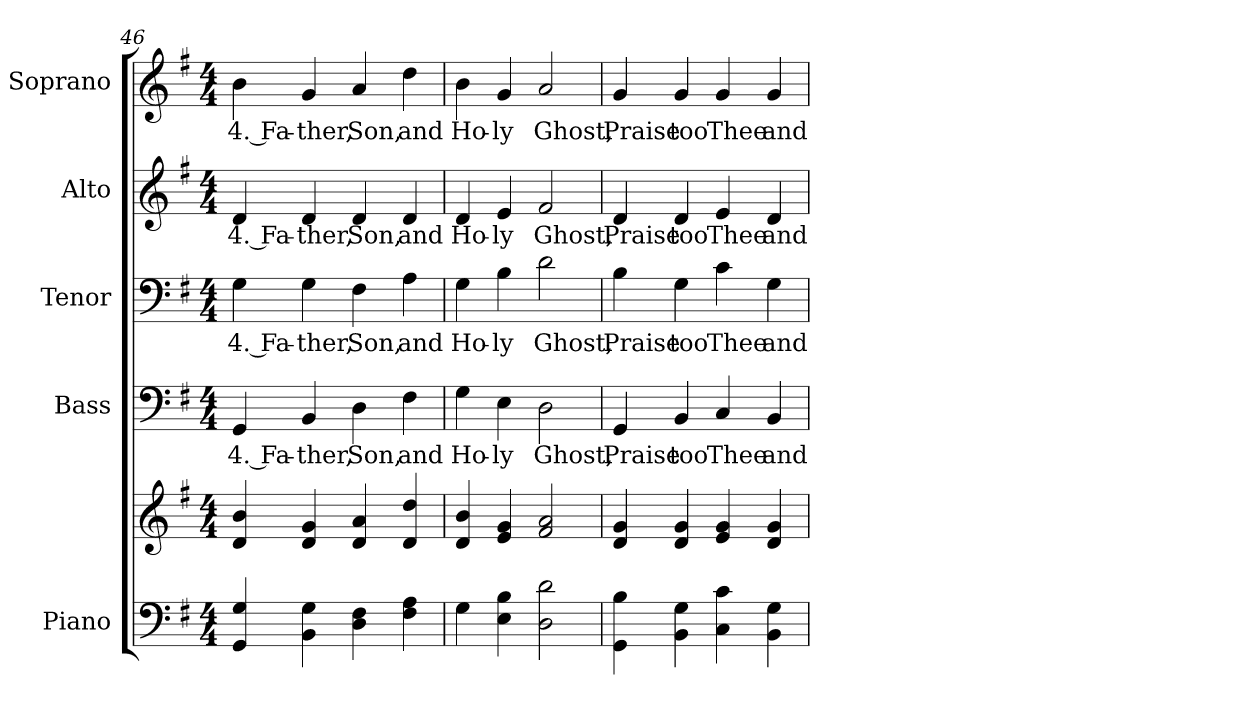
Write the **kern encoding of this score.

**kern	**kern	**kern	**text	**kern	**text	**kern	**text	**kern	**text
*part5	*part5	*part4	*part4	*part3	*part3	*part2	*part2	*part1	*part1
*staff6	*staff5	*staff4	*staff4	*staff3	*staff3	*staff2	*staff2	*staff1	*staff1
*I"Piano	*	*I"Bass	*	*I"Tenor	*	*I"Alto	*	*I"Soprano	*
*I'Pno.	*	*I'B.	*	*I'T.	*	*I'A.	*	*I'S.	*
!!LO:PB:g=z
*clefF4	*clefG2	*clefF4	*	*clefF4	*	*clefG2	*	*clefG2	*
*k[f#]	*k[f#]	*k[f#]	*	*k[f#]	*	*k[f#]	*	*k[f#]	*
*G:	*G:	*G:	*	*G:	*	*G:	*	*G:	*
*M4/4	*M4/4	*M4/4	*	*M4/4	*	*M4/4	*	*M4/4	*
=46	=46	=46	=46	=46	=46	=46	=46	=46	=46
!	!	!	!LO:LY:b:color=#000000	!	!	!	!	!	!
!	!	!	!	!	!LO:LY:b:color=#000000	!	!	!	!
!	!	!	!	!	!	!	!LO:LY:b:color=#000000	!	!
!	!	!	!	!	!	!	!	!	!LO:LY:b:color=#000000
4GGi/ 4Gi	4di/ 4bi	4GGi/	4. Fa-	4Gi\	4. Fa-	4di/	4. Fa-	4bi\	4. Fa-
!	!	!	!LO:LY:b:color=#000000	!	!	!	!	!	!
!	!	!	!	!	!LO:LY:b:color=#000000	!	!	!	!
!	!	!	!	!	!	!	!LO:LY:b:color=#000000	!	!
!	!	!	!	!	!	!	!	!	!LO:LY:b:color=#000000
4BBi\ 4Gi	4di/ 4gi	4BBi/	-ther,	4Gi\	-ther,	4di/	-ther,	4gi/	-ther,
!	!	!	!LO:LY:b:color=#000000	!	!	!	!	!	!
!	!	!	!	!	!LO:LY:b:color=#000000	!	!	!	!
!	!	!	!	!	!	!	!LO:LY:b:color=#000000	!	!
!	!	!	!	!	!	!	!	!	!LO:LY:b:color=#000000
4Di\ 4F#i	4di/ 4ai	4Di\	Son,	4F#i\	Son,	4di/	Son,	4ai/	Son,
!	!	!	!LO:LY:b:color=#000000	!	!	!	!	!	!
!	!	!	!	!	!LO:LY:b:color=#000000	!	!	!	!
!	!	!	!	!	!	!	!LO:LY:b:color=#000000	!	!
!	!	!	!	!	!	!	!	!	!LO:LY:b:color=#000000
4F#i\ 4Ai	4di/ 4ddi	4F#i\	and	4Ai\	and	4di/	and	4ddi\	and
=47	=47	=47	=47	=47	=47	=47	=47	=47	=47
!	!	!	!LO:LY:b:color=#000000	!	!	!	!	!	!
!	!	!	!	!	!LO:LY:b:color=#000000	!	!	!	!
!	!	!	!	!	!	!	!LO:LY:b:color=#000000	!	!
!	!	!	!	!	!	!	!	!	!LO:LY:b:color=#000000
4Gi\	4di/ 4bi	4Gi\	Ho-	4Gi\	Ho-	4di/	Ho-	4bi\	Ho-
!	!	!	!LO:LY:b:color=#000000	!	!	!	!	!	!
!	!	!	!	!	!LO:LY:b:color=#000000	!	!	!	!
!	!	!	!	!	!	!	!LO:LY:b:color=#000000	!	!
!	!	!	!	!	!	!	!	!	!LO:LY:b:color=#000000
4Ei\ 4Bi	4ei/ 4gi	4Ei\	-ly	4Bi\	-ly	4ei/	-ly	4gi/	-ly
!	!	!	!LO:LY:b:color=#000000	!	!	!	!	!	!
!	!	!	!	!	!LO:LY:b:color=#000000	!	!	!	!
!	!	!	!	!	!	!	!LO:LY:b:color=#000000	!	!
!	!	!	!	!	!	!	!	!	!LO:LY:b:color=#000000
2Di\ 2di	2f#i/ 2ai	2Di\	Ghost,	2di\	Ghost,	2f#i/	Ghost,	2ai/	Ghost,
!!LO:PB:g=z
=48	=48	=48	=48	=48	=48	=48	=48	=48	=48
!	!	!	!LO:LY:b:color=#000000	!	!	!	!	!	!
!	!	!	!	!	!LO:LY:b:color=#000000	!	!	!	!
!	!	!	!	!	!	!	!LO:LY:b:color=#000000	!	!
!	!	!	!	!	!	!	!	!	!LO:LY:b:color=#000000
4GGi\ 4Bi	4di/ 4gi	4GGi/	Praise	4Bi\	Praise	4di/	Praise	4gi/	Praise
!	!	!	!LO:LY:b:color=#000000	!	!	!	!	!	!
!	!	!	!	!	!LO:LY:b:color=#000000	!	!	!	!
!	!	!	!	!	!	!	!LO:LY:b:color=#000000	!	!
!	!	!	!	!	!	!	!	!	!LO:LY:b:color=#000000
4BBi\ 4Gi	4di/ 4gi	4BBi/	too	4Gi\	too	4di/	too	4gi/	too
!	!	!	!LO:LY:b:color=#000000	!	!	!	!	!	!
!	!	!	!	!	!LO:LY:b:color=#000000	!	!	!	!
!	!	!	!	!	!	!	!LO:LY:b:color=#000000	!	!
!	!	!	!	!	!	!	!	!	!LO:LY:b:color=#000000
4Ci\ 4ci	4ei/ 4gi	4Ci/	Thee	4ci\	Thee	4ei/	Thee	4gi/	Thee
!	!	!	!LO:LY:b:color=#000000	!	!	!	!	!	!
!	!	!	!	!	!LO:LY:b:color=#000000	!	!	!	!
!	!	!	!	!	!	!	!LO:LY:b:color=#000000	!	!
!	!	!	!	!	!	!	!	!	!LO:LY:b:color=#000000
4BBi\ 4Gi	4di/ 4gi	4BBi/	and	4Gi\	and	4di/	and	4gi/	and
=	=	=	=	=	=	=	=	=	=
*-	*-	*-	*-	*-	*-	*-	*-	*-	*-
